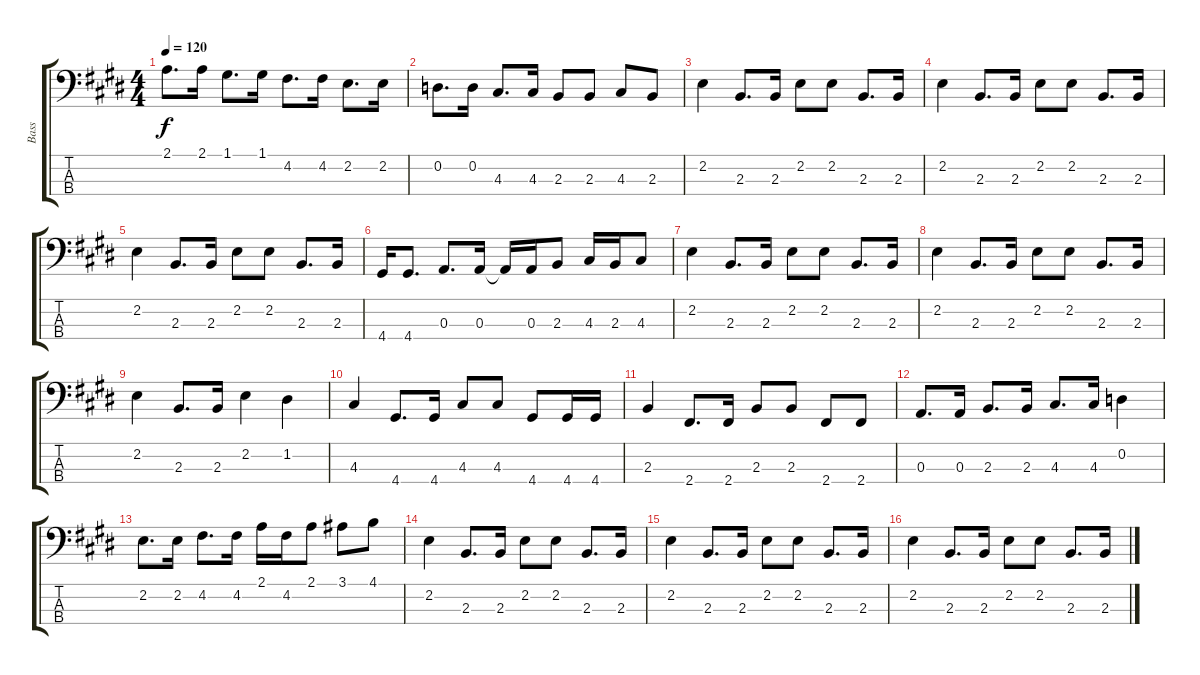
\track ("Bass" "Bass") {instrument electricbassfinger}
\staff {score tabs}
\tuning (G2 D2 A1 E1) {hide}
\ts (4 4)
\tempo 120
\clef f4
\ks e
2.1.8{d dy f} 2.1.16 1.1.8{d} 1.1.16 4.2.8{d} 4.2.16 2.2.8{d} 2.2.16 |
0.2.8{d} 0.2.16 4.3.8{d} 4.3.16 2.3.8 2.3.8 4.3.8 2.3.8 |
2.2.4 2.3.8{d} 2.3.16 2.2.8 2.2.8 2.3.8{d} 2.3.16 |
2.2.4 2.3.8{d} 2.3.16 2.2.8 2.2.8 2.3.8{d} 2.3.16 |
2.2.4 2.3.8{d} 2.3.16 2.2.8 2.2.8 2.3.8{d} 2.3.16 |
4.4.16 4.4.8{d} 0.3.8{d} 0.3.16 0.3{t}.16 0.3.16 2.3.8 4.3.16 2.3.16 4.3.8 |
2.2.4 2.3.8{d} 2.3.16 2.2.8 2.2.8 2.3.8{d} 2.3.16 |
2.2.4 2.3.8{d} 2.3.16 2.2.8 2.2.8 2.3.8{d} 2.3.16 |
2.2.4 2.3.8{d} 2.3.16 2.2.4 1.2.4 |
4.3.4 4.4.8{d} 4.4.16 4.3.8 4.3.8 4.4.8 4.4.16 4.4.16 |
2.3.4 2.4.8{d} 2.4.16 2.3.8 2.3.8 2.4.8 2.4.8 |
0.3.8{d} 0.3.16 2.3.8{d} 2.3.16 4.3.8{d} 4.3.16 0.2.4 |
2.2.8{d} 2.2.16 4.2.8{d} 4.2.16 2.1.16 4.2.16 2.1.8 3.1.8 4.1.8 |
2.2.4 2.3.8{d} 2.3.16 2.2.8 2.2.8 2.3.8{d} 2.3.16 |
2.2.4 2.3.8{d} 2.3.16 2.2.8 2.2.8 2.3.8{d} 2.3.16 |
2.2.4 2.3.8{d} 2.3.16 2.2.8 2.2.8 2.3.8{d} 2.3.16
